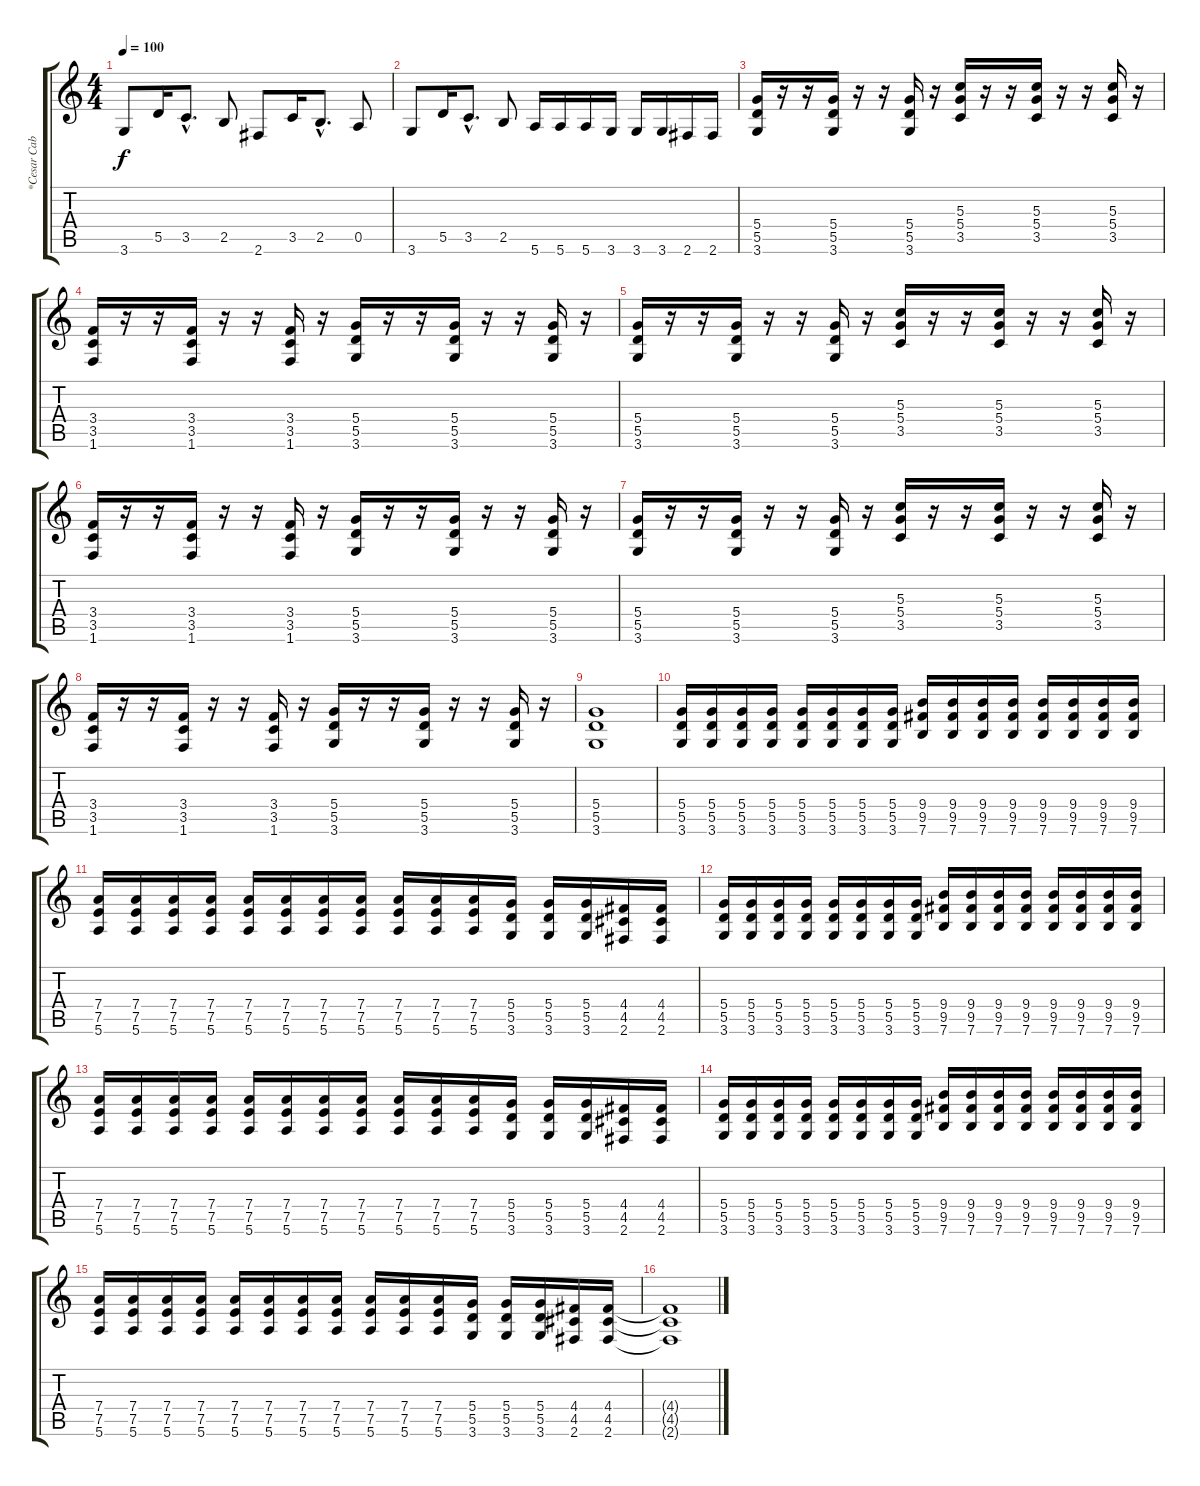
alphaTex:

\track ("*Cesar Cabal" "*Cesar Cab") {instrument distortionguitar}
\staff {score tabs}
\tuning (E4 B3 G3 D3 A2 E2) {hide}
\ts (4 4)
\tempo 100
\clef g2
\ks c
3.6.8{dy f} 5.5.16 3.5{hac}.8{d} 2.5.8 2.6.8 3.5.16 2.5{hac}.8{d} 0.5.8 |
3.6.8 5.5.16 3.5{hac}.8{d} 2.5.8 5.6.16 5.6.16 5.6.16 3.6.16 3.6.16 3.6.16 2.6.16 2.6.16 |
(5.4 5.5 3.6).16 r.16 r.16 (5.4 5.5 3.6).16 r.16 r.16 (5.4 5.5 3.6).16 r.16 (5.3 5.4 3.5).16 r.16 r.16 (5.3 5.4 3.5).16 r.16 r.16 (5.3 5.4 3.5).16 r.16 |
(3.4 3.5 1.6).16 r.16 r.16 (3.4 3.5 1.6).16 r.16 r.16 (3.4 3.5 1.6).16 r.16 (5.4 5.5 3.6).16 r.16 r.16 (5.4 5.5 3.6).16 r.16 r.16 (5.4 5.5 3.6).16 r.16 |
(5.4 5.5 3.6).16 r.16 r.16 (5.4 5.5 3.6).16 r.16 r.16 (5.4 5.5 3.6).16 r.16 (5.3 5.4 3.5).16 r.16 r.16 (5.3 5.4 3.5).16 r.16 r.16 (5.3 5.4 3.5).16 r.16 |
(3.4 3.5 1.6).16 r.16 r.16 (3.4 3.5 1.6).16 r.16 r.16 (3.4 3.5 1.6).16 r.16 (5.4 5.5 3.6).16 r.16 r.16 (5.4 5.5 3.6).16 r.16 r.16 (5.4 5.5 3.6).16 r.16 |
(5.4 5.5 3.6).16 r.16 r.16 (5.4 5.5 3.6).16 r.16 r.16 (5.4 5.5 3.6).16 r.16 (5.3 5.4 3.5).16 r.16 r.16 (5.3 5.4 3.5).16 r.16 r.16 (5.3 5.4 3.5).16 r.16 |
(3.4 3.5 1.6).16 r.16 r.16 (3.4 3.5 1.6).16 r.16 r.16 (3.4 3.5 1.6).16 r.16 (5.4 5.5 3.6).16 r.16 r.16 (5.4 5.5 3.6).16 r.16 r.16 (5.4 5.5 3.6).16 r.16 |
(5.4 5.5 3.6).1 |
(5.4 5.5 3.6).16 (5.4 5.5 3.6).16 (5.4 5.5 3.6).16 (5.4 5.5 3.6).16 (5.4 5.5 3.6).16 (5.4 5.5 3.6).16 (5.4 5.5 3.6).16 (5.4 5.5 3.6).16 (9.4 9.5 7.6).16 (9.4 9.5 7.6).16 (9.4 9.5 7.6).16 (9.4 9.5 7.6).16 (9.4 9.5 7.6).16 (9.4 9.5 7.6).16 (9.4 9.5 7.6).16 (9.4 9.5 7.6).16 |
(7.4 7.5 5.6).16 (7.4 7.5 5.6).16 (7.4 7.5 5.6).16 (7.4 7.5 5.6).16 (7.4 7.5 5.6).16 (7.4 7.5 5.6).16 (7.4 7.5 5.6).16 (7.4 7.5 5.6).16 (7.4 7.5 5.6).16 (7.4 7.5 5.6).16 (7.4 7.5 5.6).16 (5.4 5.5 3.6).16 (5.4 5.5 3.6).16 (5.4 5.5 3.6).16 (4.4 4.5 2.6).16 (4.4 4.5 2.6).16 |
(5.4 5.5 3.6).16 (5.4 5.5 3.6).16 (5.4 5.5 3.6).16 (5.4 5.5 3.6).16 (5.4 5.5 3.6).16 (5.4 5.5 3.6).16 (5.4 5.5 3.6).16 (5.4 5.5 3.6).16 (9.4 9.5 7.6).16 (9.4 9.5 7.6).16 (9.4 9.5 7.6).16 (9.4 9.5 7.6).16 (9.4 9.5 7.6).16 (9.4 9.5 7.6).16 (9.4 9.5 7.6).16 (9.4 9.5 7.6).16 |
(7.4 7.5 5.6).16 (7.4 7.5 5.6).16 (7.4 7.5 5.6).16 (7.4 7.5 5.6).16 (7.4 7.5 5.6).16 (7.4 7.5 5.6).16 (7.4 7.5 5.6).16 (7.4 7.5 5.6).16 (7.4 7.5 5.6).16 (7.4 7.5 5.6).16 (7.4 7.5 5.6).16 (5.4 5.5 3.6).16 (5.4 5.5 3.6).16 (5.4 5.5 3.6).16 (4.4 4.5 2.6).16 (4.4 4.5 2.6).16 |
(5.4 5.5 3.6).16 (5.4 5.5 3.6).16 (5.4 5.5 3.6).16 (5.4 5.5 3.6).16 (5.4 5.5 3.6).16 (5.4 5.5 3.6).16 (5.4 5.5 3.6).16 (5.4 5.5 3.6).16 (9.4 9.5 7.6).16 (9.4 9.5 7.6).16 (9.4 9.5 7.6).16 (9.4 9.5 7.6).16 (9.4 9.5 7.6).16 (9.4 9.5 7.6).16 (9.4 9.5 7.6).16 (9.4 9.5 7.6).16 |
(7.4 7.5 5.6).16 (7.4 7.5 5.6).16 (7.4 7.5 5.6).16 (7.4 7.5 5.6).16 (7.4 7.5 5.6).16 (7.4 7.5 5.6).16 (7.4 7.5 5.6).16 (7.4 7.5 5.6).16 (7.4 7.5 5.6).16 (7.4 7.5 5.6).16 (7.4 7.5 5.6).16 (5.4 5.5 3.6).16 (5.4 5.5 3.6).16 (5.4 5.5 3.6).16 (4.4 4.5 2.6).16 (4.4 4.5 2.6).16 |
(4.4{t} 4.5{t} 2.6{t}).1
